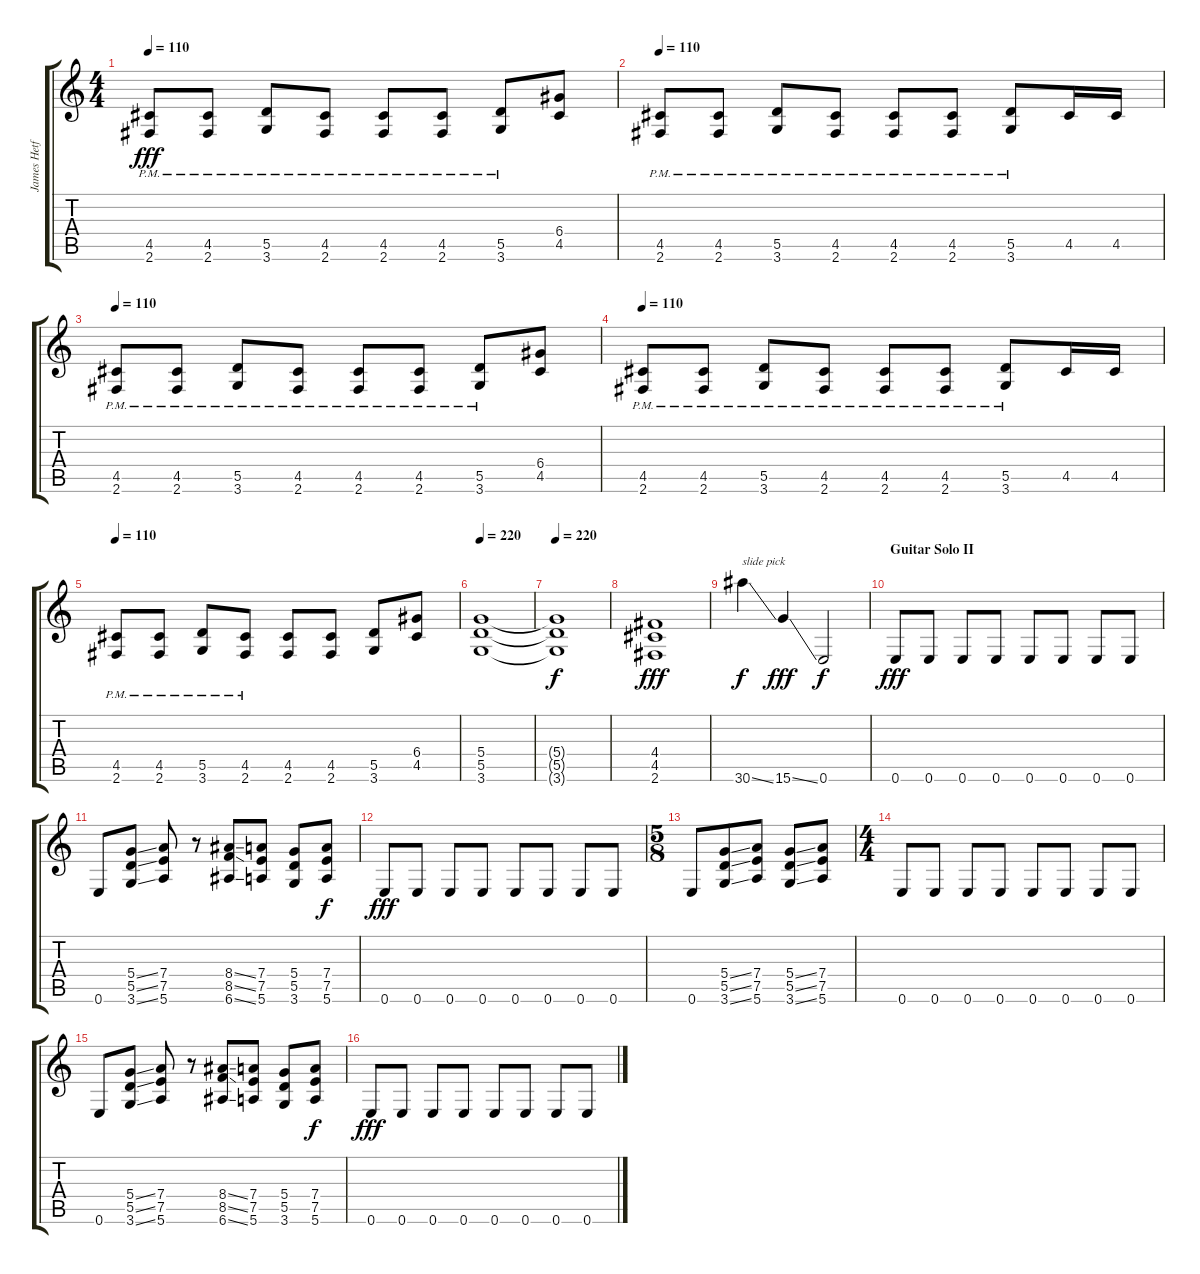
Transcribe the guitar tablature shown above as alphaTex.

\track ("James Hetfield" "James Hetf") {instrument distortionguitar}
\staff {score tabs}
\tuning (E4 B3 G3 D3 A2 E2) {hide}
\ts (4 4)
\tempo 110
\clef g2
\ks c
(4.5{pm} 2.6{pm}).8{dy fff} (4.5{pm} 2.6{pm}).8 (5.5{pm} 3.6{pm}).8 (4.5{pm} 2.6{pm}).8 (4.5{pm} 2.6{pm}).8 (4.5{pm} 2.6{pm}).8 (5.5{pm} 3.6{pm}).8 (6.4 4.5).8 |
\tempo 110
(4.5{pm} 2.6{pm}).8 (4.5{pm} 2.6{pm}).8 (5.5{pm} 3.6{pm}).8 (4.5{pm} 2.6{pm}).8 (4.5{pm} 2.6{pm}).8 (4.5{pm} 2.6{pm}).8 (5.5{pm} 3.6{pm}).8 4.5.16 4.5.16 |
\tempo 110
(4.5{pm} 2.6{pm}).8 (4.5{pm} 2.6{pm}).8 (5.5{pm} 3.6{pm}).8 (4.5{pm} 2.6{pm}).8 (4.5{pm} 2.6{pm}).8 (4.5{pm} 2.6{pm}).8 (5.5{pm} 3.6{pm}).8 (6.4 4.5).8 |
\tempo 110
(4.5{pm} 2.6{pm}).8 (4.5{pm} 2.6{pm}).8 (5.5{pm} 3.6{pm}).8 (4.5{pm} 2.6{pm}).8 (4.5{pm} 2.6{pm}).8 (4.5{pm} 2.6{pm}).8 (5.5{pm} 3.6{pm}).8 4.5.16 4.5.16 |
\tempo 110
(4.5{pm} 2.6{pm}).8 (4.5{pm} 2.6{pm}).8 (5.5{pm} 3.6{pm}).8 (4.5{pm} 2.6{pm}).8 (4.5 2.6).8 (4.5 2.6).8 (5.5 3.6).8 (6.4 4.5).8 |
\tempo 220
(5.4 5.5 3.6).1 |
\tempo 220
(5.4{t} 5.5{t} 3.6{t}).1{dy f} |
(4.4 4.5 2.6).1{dy fff} |
30.6{ss}.4{txt "slide pick" dy f} 15.6{ss}.4{dy fff} 0.6.2{dy f} |
\section ("" "Guitar Solo II")
0.6.8{dy fff} 0.6.8 0.6.8 0.6.8 0.6.8 0.6.8 0.6.8 0.6.8 |
0.6.8 (5.4{ss} 5.5{ss} 3.6{ss}).8 (7.4 7.5 5.6).8 r.8 (8.4{ss} 8.5{ss} 6.6{ss}).8 (7.4 7.5 5.6).8 (5.4 5.5 3.6).8 (7.4 7.5 5.6).8{dy f} |
0.6.8{dy fff} 0.6.8 0.6.8 0.6.8 0.6.8 0.6.8 0.6.8 0.6.8 |
\ts (5 8)
0.6.8 (5.4{ss} 5.5{ss} 3.6{ss}).8 (7.4 7.5 5.6).8 (5.4{ss} 5.5{ss} 3.6{ss}).8 (7.4 7.5 5.6).8 |
\ts (4 4)
0.6.8 0.6.8 0.6.8 0.6.8 0.6.8 0.6.8 0.6.8 0.6.8 |
0.6.8 (5.4{ss} 5.5{ss} 3.6{ss}).8 (7.4 7.5 5.6).8 r.8 (8.4{ss} 8.5{ss} 6.6{ss}).8 (7.4 7.5 5.6).8 (5.4 5.5 3.6).8 (7.4 7.5 5.6).8{dy f} |
0.6.8{dy fff} 0.6.8 0.6.8 0.6.8 0.6.8 0.6.8 0.6.8 0.6.8
